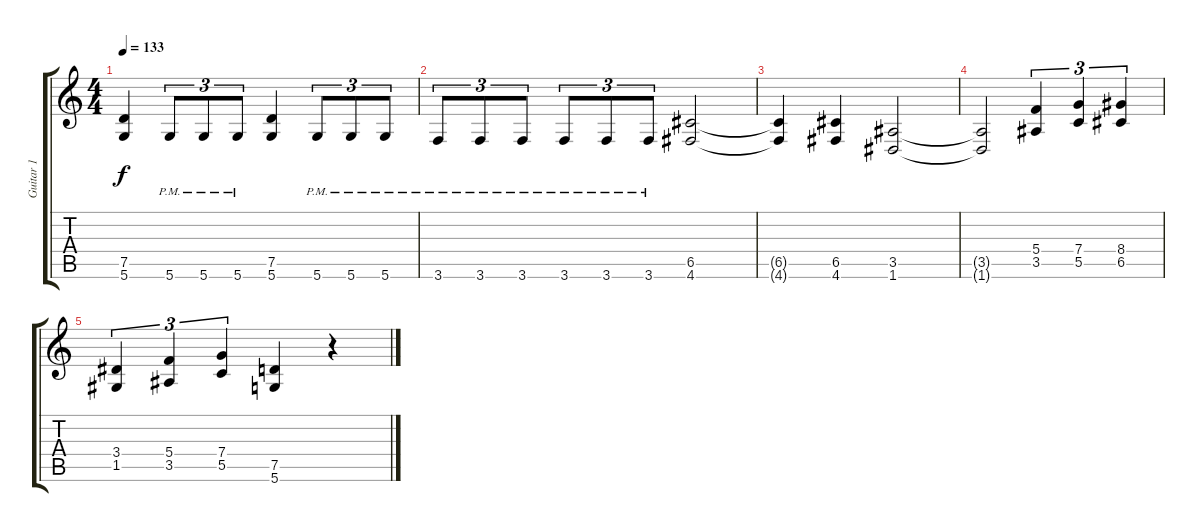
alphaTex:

\track ("Guitar 1" "Guitar 1") {instrument distortionguitar}
\staff {score tabs}
\tuning (D4 A3 F3 C3 G2 D2) {hide}
\ts (4 4)
\tempo 133
\clef g2
\ks c
(7.5 5.6).4{dy f} 5.6{pm}.8{tu (3 2)} 5.6{pm}.8{tu (3 2)} 5.6{pm}.8{tu (3 2)} (7.5 5.6).4 5.6{pm}.8{tu (3 2)} 5.6{pm}.8{tu (3 2)} 5.6{pm}.8{tu (3 2)} |
3.6{pm}.8{tu (3 2)} 3.6{pm}.8{tu (3 2)} 3.6{pm}.8{tu (3 2)} 3.6{pm}.8{tu (3 2)} 3.6{pm}.8{tu (3 2)} 3.6{pm}.8{tu (3 2)} (6.5 4.6).2 |
(6.5{t} 4.6{t}).4 (6.5 4.6).4 (3.5 1.6).2 |
(3.5{t} 1.6{t}).2 (5.4 3.5).4{tu (3 2)} (7.4 5.5).4{tu (3 2)} (8.4 6.5).4{tu (3 2)} |
(3.4 1.5).4{tu (3 2)} (5.4 3.5).4{tu (3 2)} (7.4 5.5).4{tu (3 2)} (7.5 5.6).4 r.4
